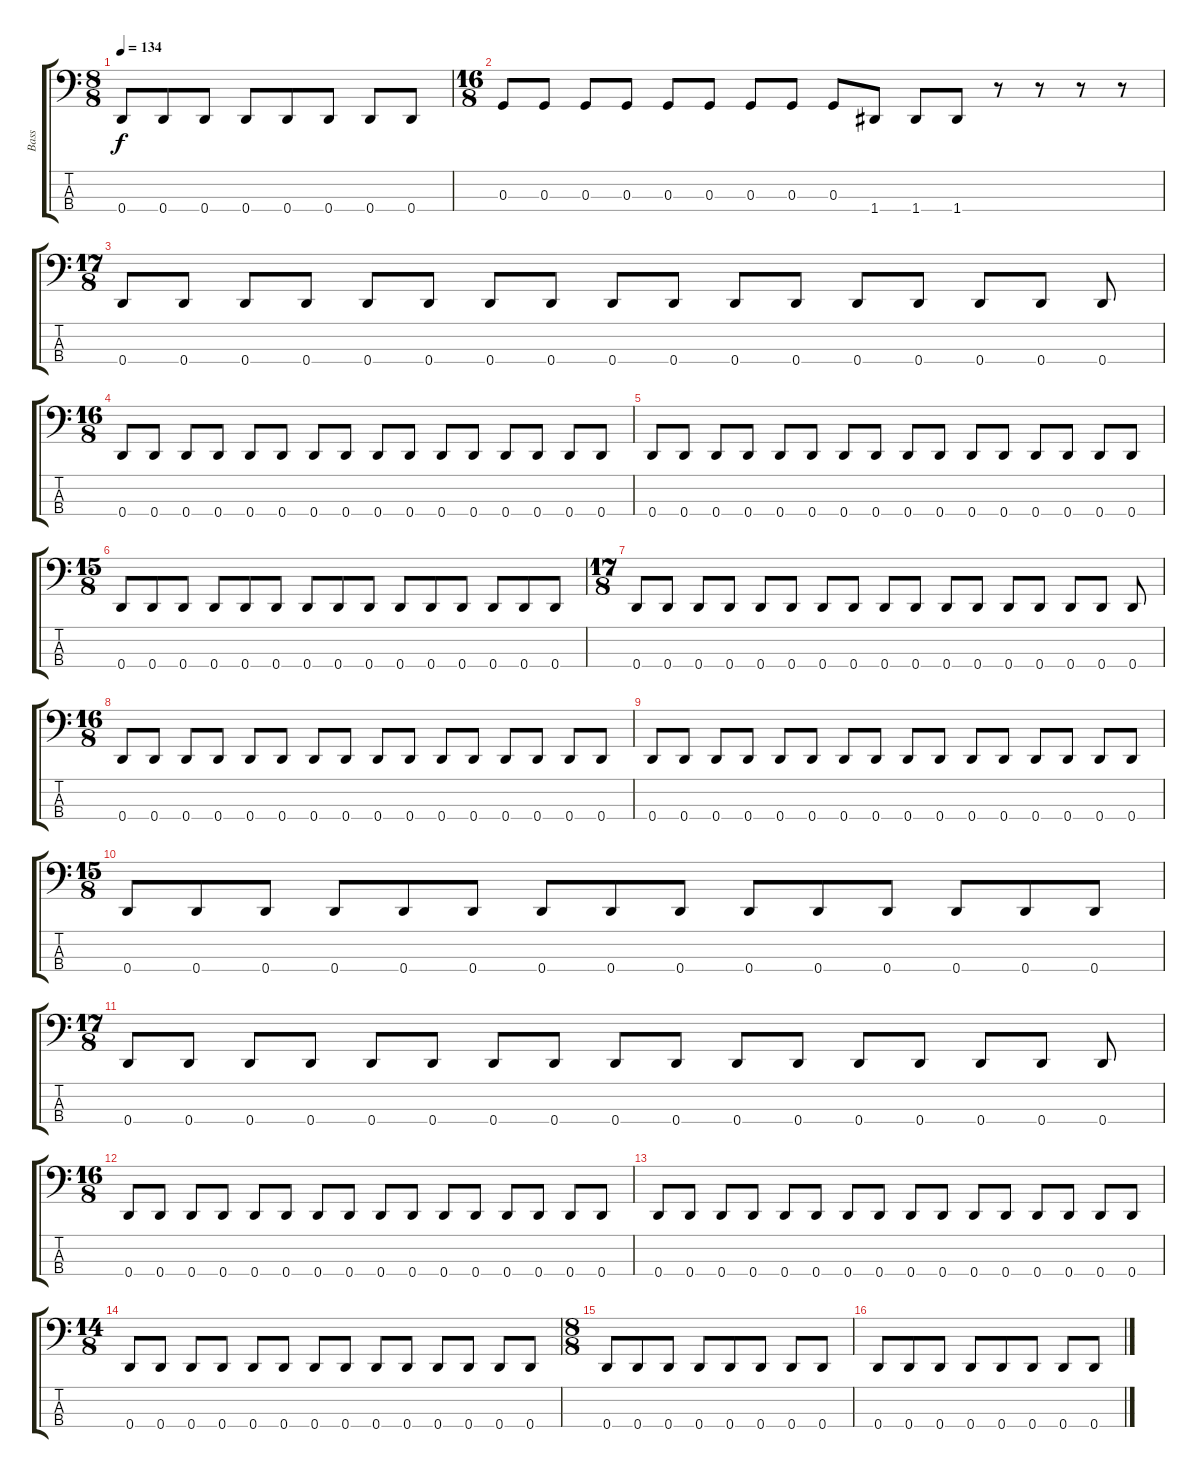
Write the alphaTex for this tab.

\track ("Bass" "Bass") {instrument electricbassfinger}
\staff {score tabs}
\tuning (F2 C2 G1 D1) {hide}
\ts (8 8)
\tempo 134
\clef f4
\ks c
0.4.8{dy f} 0.4.8 0.4.8 0.4.8 0.4.8 0.4.8 0.4.8 0.4.8 |
\ts (16 8)
0.3.8 0.3.8 0.3.8 0.3.8 0.3.8 0.3.8 0.3.8 0.3.8 0.3.8 1.4.8 1.4.8 1.4.8 r.8 r.8 r.8 r.8 |
\ts (17 8)
0.4.8 0.4.8 0.4.8 0.4.8 0.4.8 0.4.8 0.4.8 0.4.8 0.4.8 0.4.8 0.4.8 0.4.8 0.4.8 0.4.8 0.4.8 0.4.8 0.4.8 |
\ts (16 8)
0.4.8 0.4.8 0.4.8 0.4.8 0.4.8 0.4.8 0.4.8 0.4.8 0.4.8 0.4.8 0.4.8 0.4.8 0.4.8 0.4.8 0.4.8 0.4.8 |
0.4.8 0.4.8 0.4.8 0.4.8 0.4.8 0.4.8 0.4.8 0.4.8 0.4.8 0.4.8 0.4.8 0.4.8 0.4.8 0.4.8 0.4.8 0.4.8 |
\ts (15 8)
0.4.8 0.4.8 0.4.8 0.4.8 0.4.8 0.4.8 0.4.8 0.4.8 0.4.8 0.4.8 0.4.8 0.4.8 0.4.8 0.4.8 0.4.8 |
\ts (17 8)
0.4.8 0.4.8 0.4.8 0.4.8 0.4.8 0.4.8 0.4.8 0.4.8 0.4.8 0.4.8 0.4.8 0.4.8 0.4.8 0.4.8 0.4.8 0.4.8 0.4.8 |
\ts (16 8)
0.4.8 0.4.8 0.4.8 0.4.8 0.4.8 0.4.8 0.4.8 0.4.8 0.4.8 0.4.8 0.4.8 0.4.8 0.4.8 0.4.8 0.4.8 0.4.8 |
0.4.8 0.4.8 0.4.8 0.4.8 0.4.8 0.4.8 0.4.8 0.4.8 0.4.8 0.4.8 0.4.8 0.4.8 0.4.8 0.4.8 0.4.8 0.4.8 |
\ts (15 8)
0.4.8 0.4.8 0.4.8 0.4.8 0.4.8 0.4.8 0.4.8 0.4.8 0.4.8 0.4.8 0.4.8 0.4.8 0.4.8 0.4.8 0.4.8 |
\ts (17 8)
0.4.8 0.4.8 0.4.8 0.4.8 0.4.8 0.4.8 0.4.8 0.4.8 0.4.8 0.4.8 0.4.8 0.4.8 0.4.8 0.4.8 0.4.8 0.4.8 0.4.8 |
\ts (16 8)
0.4.8 0.4.8 0.4.8 0.4.8 0.4.8 0.4.8 0.4.8 0.4.8 0.4.8 0.4.8 0.4.8 0.4.8 0.4.8 0.4.8 0.4.8 0.4.8 |
0.4.8 0.4.8 0.4.8 0.4.8 0.4.8 0.4.8 0.4.8 0.4.8 0.4.8 0.4.8 0.4.8 0.4.8 0.4.8 0.4.8 0.4.8 0.4.8 |
\ts (14 8)
0.4.8 0.4.8 0.4.8 0.4.8 0.4.8 0.4.8 0.4.8 0.4.8 0.4.8 0.4.8 0.4.8 0.4.8 0.4.8 0.4.8 |
\ts (8 8)
0.4.8 0.4.8 0.4.8 0.4.8 0.4.8 0.4.8 0.4.8 0.4.8 |
0.4.8 0.4.8 0.4.8 0.4.8 0.4.8 0.4.8 0.4.8 0.4.8
